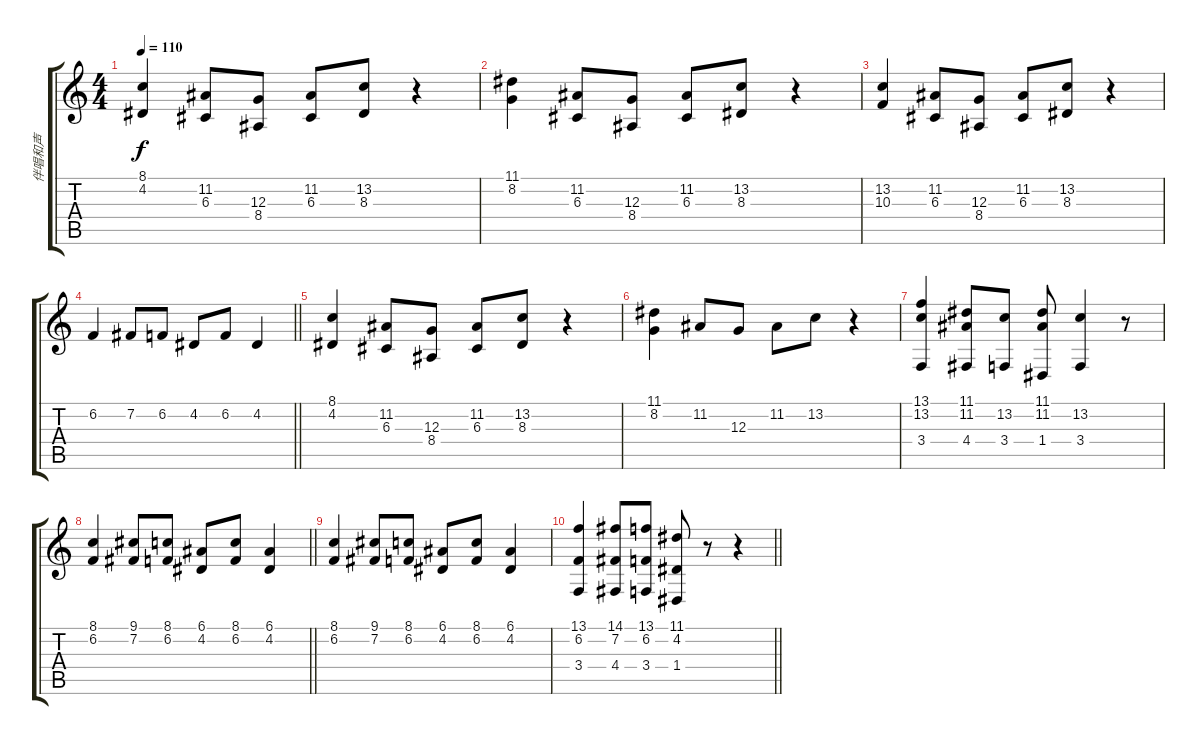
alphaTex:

\track ("伴唱和声" "伴唱和声") {instrument choiraahs}
\staff {score tabs}
\tuning (E4 B3 G3 D3 A2 E2) {hide}
\ts (4 4)
\tempo 110
\clef g2
\ks c
(8.1 4.2).4{dy f} (11.2 6.3).8 (12.3 8.4).8 (11.2 6.3).8 (13.2 8.3).8 r.4 |
(11.1 8.2).4 (11.2 6.3).8 (12.3 8.4).8 (11.2 6.3).8 (13.2 8.3).8 r.4 |
(13.2 10.3).4 (11.2 6.3).8 (12.3 8.4).8 (11.2 6.3).8 (13.2 8.3).8 r.4 |
\barLineRight lightlight
6.2.4 7.2.8 6.2.8 4.2.8 6.2.8 4.2.4 |
(8.1 4.2).4 (11.2 6.3).8 (12.3 8.4).8 (11.2 6.3).8 (13.2 8.3).8 r.4 |
(11.1 8.2).4 11.2.8 12.3.8 11.2.8 13.2.8 r.4 |
(13.1 13.2 3.4).4 (11.1 11.2 4.4).8 (13.2 3.4).8 (11.1 11.2 1.4).8 (13.2 3.4).4 r.8 |
\barLineRight lightlight
(8.1 6.2).4 (9.1 7.2).8 (8.1 6.2).8 (6.1 4.2).8 (8.1 6.2).8 (6.1 4.2).4 |
(8.1 6.2).4 (9.1 7.2).8 (8.1 6.2).8 (6.1 4.2).8 (8.1 6.2).8 (6.1 4.2).4 |
\barLineRight lightlight
(13.1 6.2 3.4).4 (14.1 7.2 4.4).8 (13.1 6.2 3.4).8 (11.1 4.2 1.4).8 r.8 r.4
